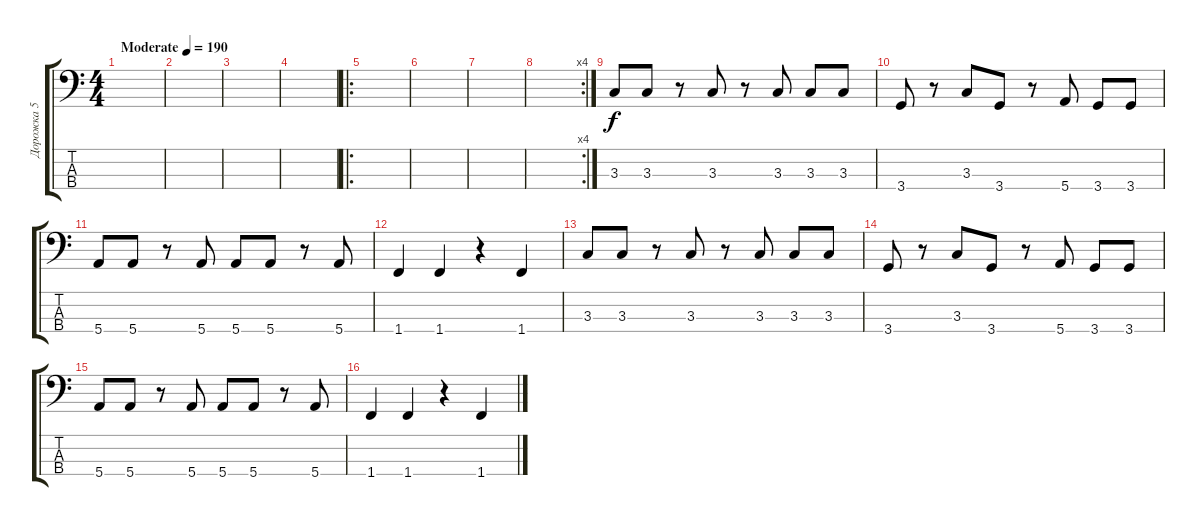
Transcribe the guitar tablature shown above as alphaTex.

\track ("Дорожка 5" "Дорожка 5") {instrument electricbassfinger}
\staff {score tabs}
\tuning (G2 D2 A1 E1) {hide}
\ts (4 4)
\tempo (190 "Moderate")
\clef f4
\ks c
|
|
|
|
\ro
|
|
|
\rc 4
|
3.3.8 3.3.8 r.8 3.3.8 r.8 3.3.8 3.3.8 3.3.8 |
3.4.8 r.8 3.3.8 3.4.8 r.8 5.4.8 3.4.8 3.4.8 |
5.4.8 5.4.8 r.8 5.4.8 5.4.8 5.4.8 r.8 5.4.8 |
1.4.4 1.4.4 r.4 1.4.4 |
3.3.8 3.3.8 r.8 3.3.8 r.8 3.3.8 3.3.8 3.3.8 |
3.4.8 r.8 3.3.8 3.4.8 r.8 5.4.8 3.4.8 3.4.8 |
5.4.8 5.4.8 r.8 5.4.8 5.4.8 5.4.8 r.8 5.4.8 |
1.4.4 1.4.4 r.4 1.4.4
